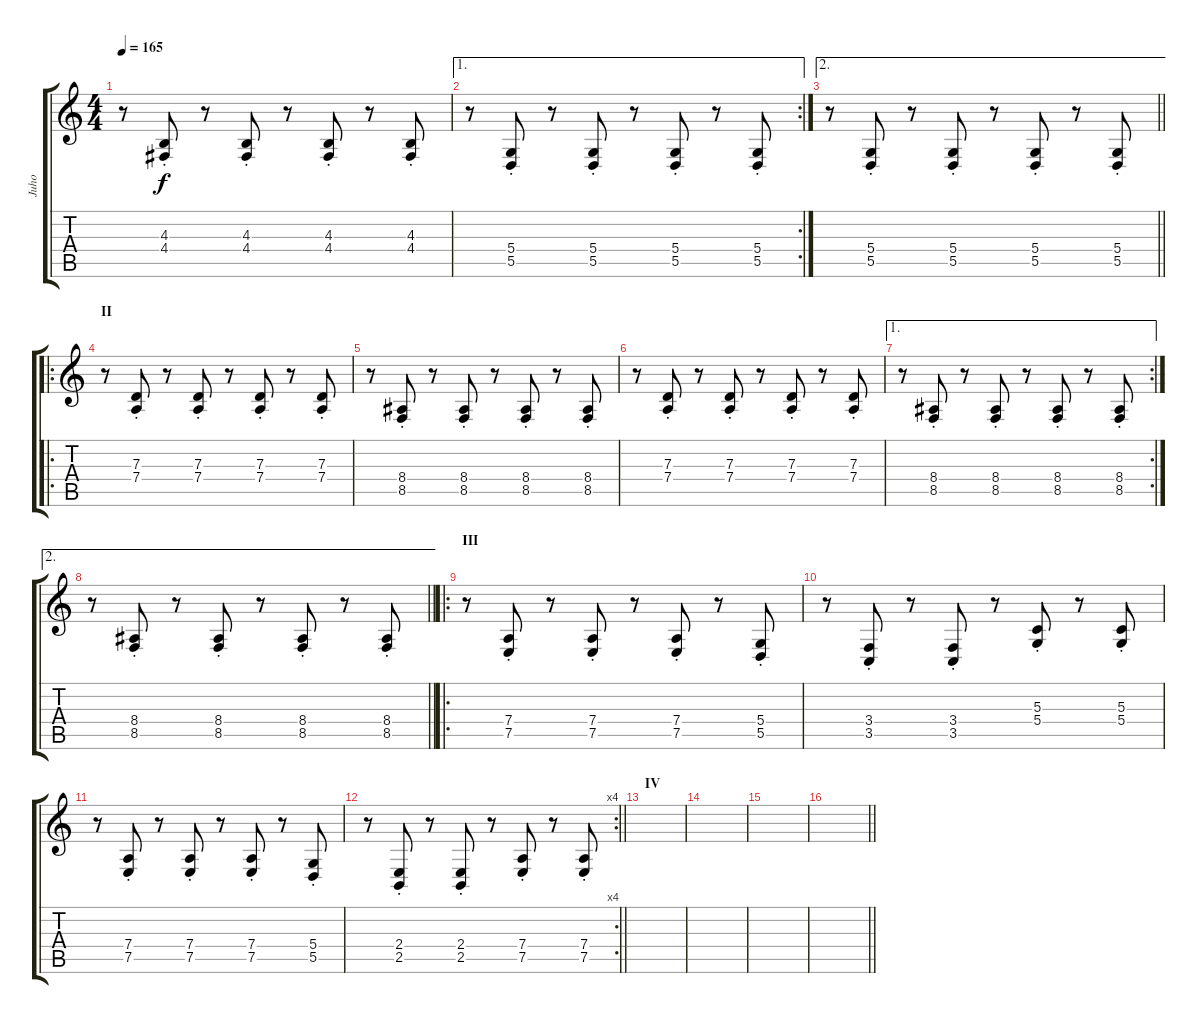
\track ("Juho" "Juho") {instrument accordion}
\staff {score tabs}
\tuning (E4 B3 G3 D3 A2 E2) {hide}
\ts (4 4)
\tempo 165
\clef g2
\ks c
r.8{dy f} (4.3{st} 4.4{st}).8 r.8 (4.3{st} 4.4{st}).8 r.8 (4.3{st} 4.4{st}).8 r.8 (4.3{st} 4.4{st}).8 |
\ae 1
\rc 2
r.8 (5.4{st} 5.5{st}).8 r.8 (5.4{st} 5.5{st}).8 r.8 (5.4{st} 5.5{st}).8 r.8 (5.4{st} 5.5{st}).8 |
\ae 2
\barLineRight lightlight
r.8 (5.4{st} 5.5{st}).8 r.8 (5.4{st} 5.5{st}).8 r.8 (5.4{st} 5.5{st}).8 r.8 (5.4{st} 5.5{st}).8 |
\ro
\section ("" "II")
r.8 (7.3{st} 7.4{st}).8 r.8 (7.3{st} 7.4{st}).8 r.8 (7.3{st} 7.4{st}).8 r.8 (7.3{st} 7.4{st}).8 |
r.8 (8.4{st} 8.5{st}).8 r.8 (8.4{st} 8.5{st}).8 r.8 (8.4{st} 8.5{st}).8 r.8 (8.4{st} 8.5{st}).8 |
r.8 (7.3{st} 7.4{st}).8 r.8 (7.3{st} 7.4{st}).8 r.8 (7.3{st} 7.4{st}).8 r.8 (7.3{st} 7.4{st}).8 |
\ae 1
\rc 2
r.8 (8.4{st} 8.5{st}).8 r.8 (8.4{st} 8.5{st}).8 r.8 (8.4{st} 8.5{st}).8 r.8 (8.4{st} 8.5{st}).8 |
\ae 2
\barLineRight lightlight
r.8 (8.4{st} 8.5{st}).8 r.8 (8.4{st} 8.5{st}).8 r.8 (8.4{st} 8.5{st}).8 r.8 (8.4{st} 8.5{st}).8 |
\ro
\section ("" "III")
r.8 (7.4{st} 7.5{st}).8 r.8 (7.4{st} 7.5{st}).8 r.8 (7.4{st} 7.5{st}).8 r.8 (5.4{st} 5.5{st}).8 |
r.8 (3.4{st} 3.5{st}).8 r.8 (3.4{st} 3.5{st}).8 r.8 (5.3{st} 5.4{st}).8 r.8 (5.3{st} 5.4{st}).8 |
r.8 (7.4{st} 7.5{st}).8 r.8 (7.4{st} 7.5{st}).8 r.8 (7.4{st} 7.5{st}).8 r.8 (5.4{st} 5.5{st}).8 |
\rc 4
\barLineRight lightlight
r.8 (2.4{st} 2.5{st}).8 r.8 (2.4{st} 2.5{st}).8 r.8 (7.4 7.5{st}).8 r.8 (7.4{st} 7.5{st}).8 |
\section ("" "IV")
|
|
|
\barLineRight lightlight
